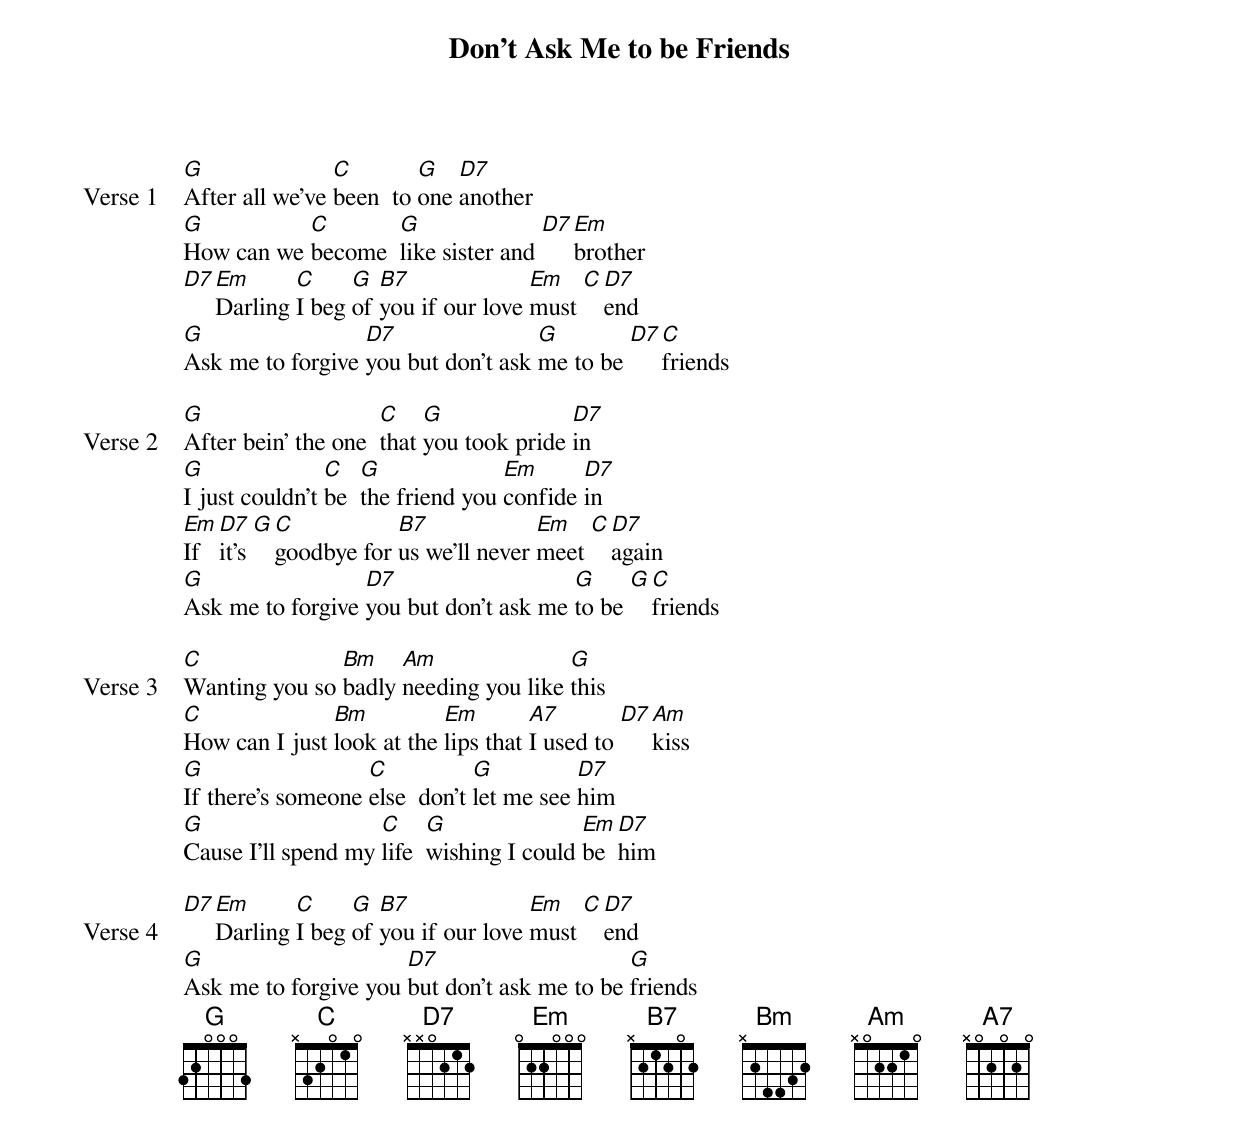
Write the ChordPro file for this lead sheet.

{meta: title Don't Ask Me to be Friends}
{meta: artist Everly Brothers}
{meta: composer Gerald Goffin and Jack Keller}

{start_of_verse: Verse 1}
[G]After all we've [C]been  to [G]one [D7]another
[G]How can we [C]become  [G]like sister and [D7][Em]brother
[D7][Em]Darling [C]I beg [G]of [B7]you if our love [Em]must [C][D7]end
[G]Ask me to forgive [D7]you but don't ask [G]me to be [D7][C]friends
{end_of_verse}

{start_of_verse: Verse 2}
[G]After bein' the one  [C]that [G]you took pride [D7]in
[G]I just couldn't [C]be  [G]the friend you [Em]confide [D7]in
[Em]If [D7]it's [G][C]goodbye for [B7]us we'll never [Em]meet [C][D7]again
[G]Ask me to forgive [D7]you but don't ask me [G]to be [G][C]friends
{end_of_verse}

{start_of_verse: Verse 3}
[C]Wanting you so [Bm]badly [Am]needing you like [G]this
[C]How can I just [Bm]look at the [Em]lips that [A7]I used to [D7][Am]kiss
[G]If there's someone [C]else  don't [G]let me see [D7]him
[G]Cause I'll spend my [C]life  [G]wishing I could [Em]be [D7]him
{end_of_verse}

{start_of_verse: Verse 4}
[D7][Em]Darling [C]I beg [G]of [B7]you if our love [Em]must [C][D7]end
[G]Ask me to forgive you [D7]but don't ask me to be [G]friends
{end_of_verse}
